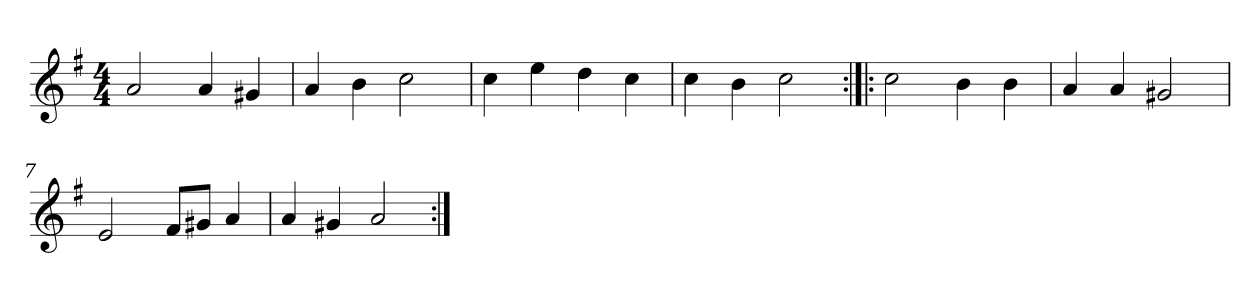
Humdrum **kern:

**kern
*part1
*staff1
*clefG2
*k[f#]
*G:
*M4/4
=1
2a/
4a/
4g#X/
=2
4a/
4b\
2cc\
=3
4cc\
4ee\
4dd\
4cc\
=4
4cc\
4b\
2cc\
=5:|!|:
2cc\
4b\
4b\
=6
4a/
4a/
2g#X/
=7
2e/
8f#/L
8g#X/J
4a/
=8
4a/
4g#X/
2a/
=:|!
*-
